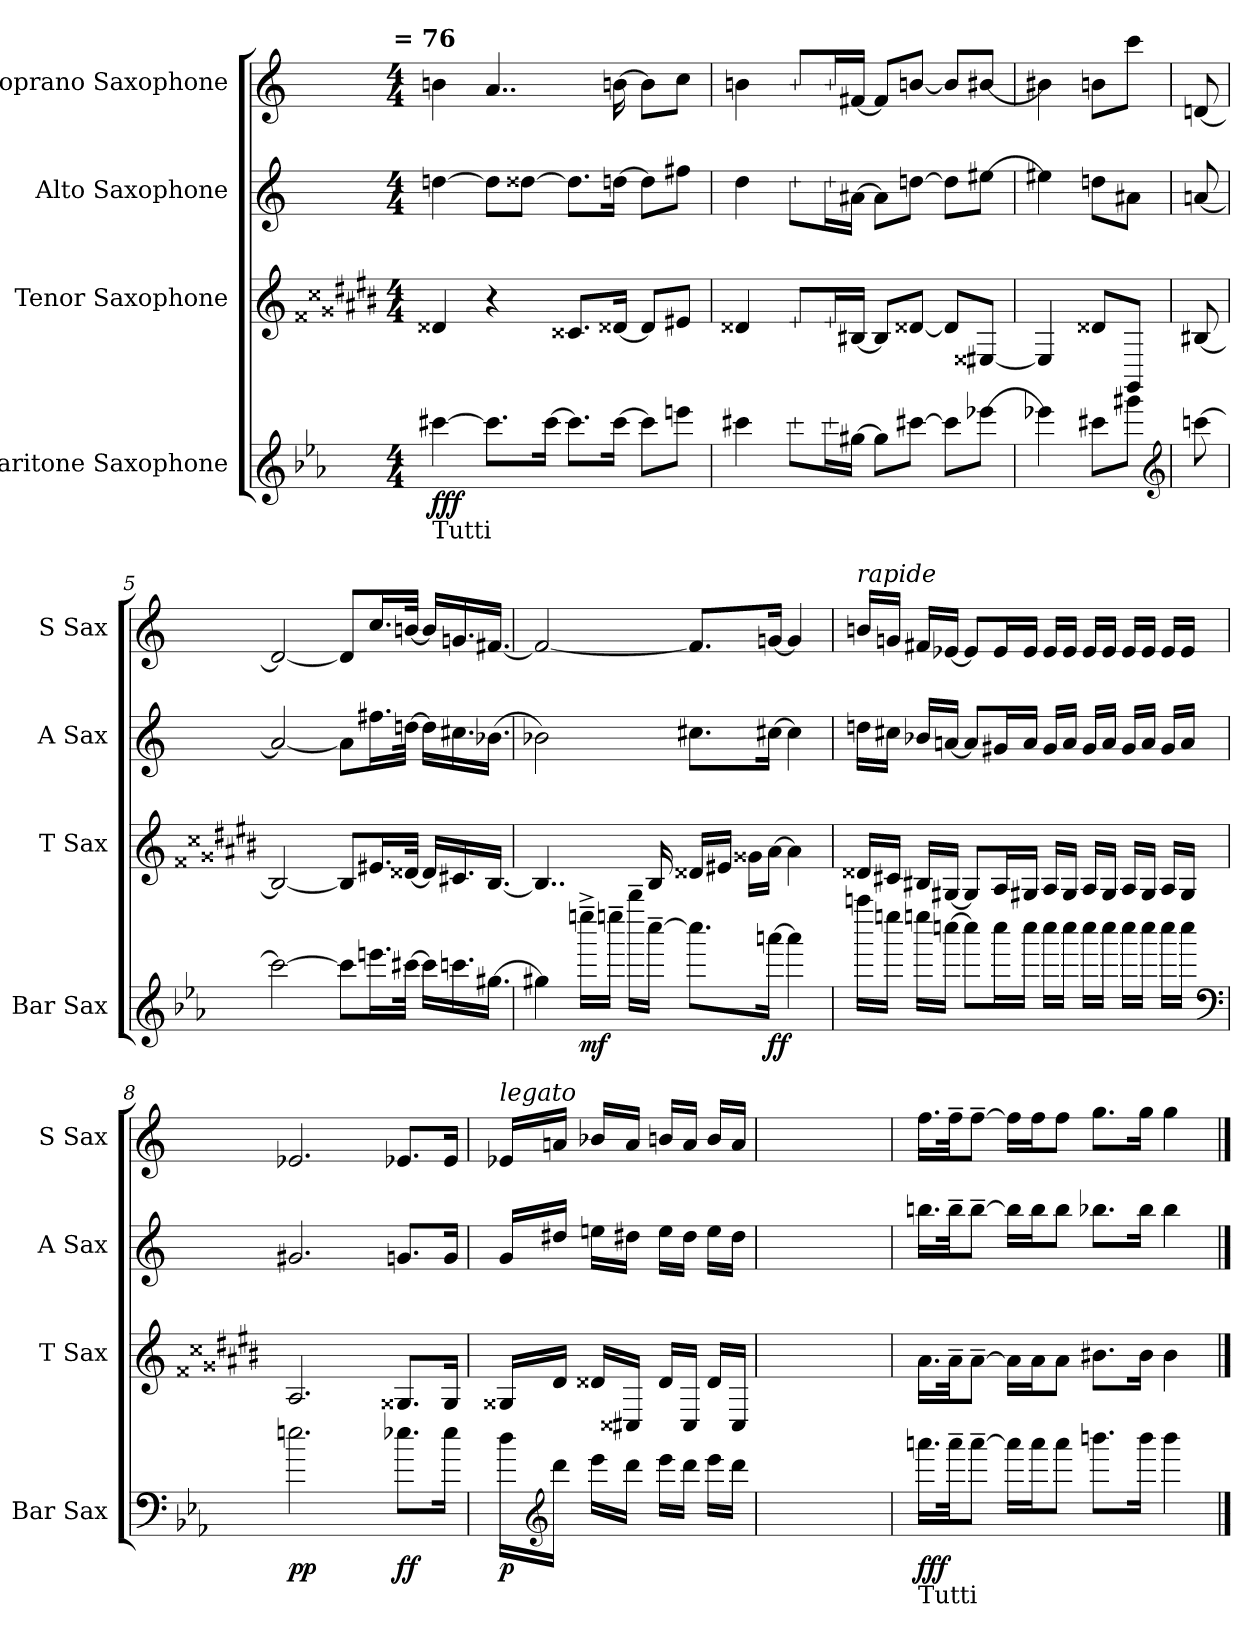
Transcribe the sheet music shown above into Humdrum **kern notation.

**kern	**dynam	**kern	**kern	**kern
*part4	*part4	*part3	*part2	*part1
*staff4	*staff4	*staff3	*staff2	*staff1
*I"Baritone Saxophone	*	*I"Tenor Saxophone	*I"Alto Saxophone	*I"Soprano Saxophone
*I'Bar Sax	*	*I'T Sax	*I'A Sax	*I'S Sax
*clefG2	*	*clefG2	*clefG2	*clefG2
*ITrd16c21	*	*ITrd9c14	*ITrd5c9	*ITrd1c2
*k[b-e-a-]	*	*k[f##c##g##d#a#e#b#]	*k[b-e-a-]	*k[b-e-]
!!LO:TX:omd:t= = 76
*M4/4	*	*M4/4	*M4/4	*M4/4
*MM76	*	*MM76	*MM76	*MM76
=1	=1	=1	=1	=1
!LO:TX:b:t=Tutti	!	!	!	!
!	!LO:DY:b	!	!	!
[4c#X\	fff	4D##X/	[4fn\	4an\
8.c#\L]	.	4r	8f\L]	4..g/
.	.	.	[8f##\J	.
[16c#\Jk	.	.	.	.
8.c#\L]	.	8.C##/L	8.f##\L]	.
[16c#\Jk	.	[16D##X/Jk	[16fn\Jk	[16an\
8c#\L]	.	8D##/L]	8f\L]	8a\L]
8en\J	.	8E#X/J	8an\J	8b-\J
=2	=2	=2	=2	=2
4c#X\	.	4D##X/	4f\	4an\
!LO:N:head=plus	!	!LO:N:head=plus	!LO:N:head=plus	!LO:N:head=plus
8c#\L	.	8E#/L	8f\L	8a/L
!LO:N:head=plus	!	!LO:N:head=plus	!LO:N:head=plus	!LO:N:head=plus
16c#\L	.	16E#/L	16f\L	16a/L
[16G#X\JJ	.	[16BB#X/JJ	[16c#X\JJ	[16en/JJ
8G#\L]	.	8BB#/L]	8c#\L]	8e/L]
[8c#X\J	.	[8D##X/J	[8fn\J	[8an/J
8c#\L]	.	8D##/L]	8f\L]	8a/L]
[8e-X\J	.	[8E###/J	[8g#X\J	[8a#X/J
=3	=3	=3	=3	=3
4e-X\]	.	4E###/]	4g#X\]	4a#X\]
8c#X\L	.	8D##X/L	8fn\L	8an\L
8g#X\J	.	8GG####/J	8c#X\J	8bb-\J
*clefG2	*	*	*	*
=4	=4	=4	=4	=4
[8cn\	.	[8BB#X/	[8cn/	[8cn/
!!LO:LB:g=z
=5	=5	=5	=5	=5
2c\_	.	2BB#/_	2c/_	2c/_
8c\L]	.	8BB#/L]	8c\L]	8c/L]
16.en\L	.	16.E#X/L	16.an\L	16.b-/L
[32c#X\JJk	.	[32D##X/JJk	[32fn\JJk	[32an/JJk
16c#\LL]	.	16D##/LL]	16f\LL]	16a/LL]
16.c\	.	16.C#X/	16.en\	16.fn/
[16.G#\JJ	.	[16.BB#/JJ	[16.d-X\JJ	[16.en/JJ
=6	=6	=6	=6	=6
4G#X\]	.	4..BB#/]	2d-X\]	2e/_
!	!LO:DY:b	!	!	!
16een~^\LL	mf	.	.	.
16een~\JJ	.	.	.	.
16bb-~\LL	.	.	.	.
[16cc~\JJ	.	16BB#/	.	.
8.cc\L]	.	16D##X/LL	8.en\L	8.e/L]
.	.	16E#X/JJ	.	.
.	.	16G##X\LL	.	.
!	!LO:DY:b	!	!	!
[16an\Jk	ff	[16A#\JJ	[16en\Jk	[16fn/Jk
4a\]	.	4A#\]	4e\]	4f/]
!!LO:PB:g=z
=7	=7	=7	=7	=7
!	!	!	!	!LO:TX:a:i:t=rapide
16aan\LL	.	16D##X/LL	16fn\LL	16an/LL
16een\JJ	.	16C#X/JJ	16en\JJ	16fn/JJ
16een\LL	.	16BB#X/LL	16d-X/LL	16en/LL
[16ccn\JJ	.	[16GG#X/JJ	[16cn/JJ	[16d-X/JJ
8cc\L]	.	8GG#/L]	8c/L]	8d-/L]
16cc\L	.	16AA#/L	16Bn/L	16d-/L
16cc\JJ	.	16GG#X/JJ	16c/JJ	16d-/JJ
16cc\LL	.	16AA#/LL	16B/LL	16d-/LL
16cc\JJ	.	16GG#/JJ	16c/JJ	16d-/JJ
16cc\LL	.	16AA#/LL	16B/LL	16d-/LL
16cc\JJ	.	16GG#/JJ	16c/JJ	16d-/JJ
16cc\LL	.	16AA#/LL	16B/LL	16d-/LL
16cc\JJ	.	16GG#/JJ	16c/JJ	16d-/JJ
16cc\LL	.	16AA#/LL	16B/LL	16d-/LL
16cc\JJ	.	16GG#/JJ	16c/JJ	16d-/JJ
*clefF4	*	*	*	*
=8	=8	=8	=8	=8
!	!LO:DY:b	!	!	!
2.En\	pp	2.AA#/	2.Bn/	2.d-X/
!	!LO:DY:b	!	!	!
8.E-X\L	ff	8.GG##X/L	8.B-X/L	8.d-X/L
16E-\Jk	.	16GG##/Jk	16B-/Jk	16d-/Jk
!!LO:LB:g=z
=9	=9	=9	=9	=9
!	!	!	!	!LO:TX:a:i:t=legato
!	!LO:DY:b	!	!	!
16D\LL	p	16GG##X/LL	16B-/LL	16d-X/LL
*clefG2	*	*	*	*
16d\JJ	.	16D#/JJ	16f#X/JJ	16gn/JJ
16e-\LL	.	16D##X/LL	16gn\LL	16a-X/LL
16d\JJ	.	16C###X/JJ	16f#X\JJ	16g/JJ
16e-\LL	.	16D##/LL	16g\LL	16an/LL
16d\JJ	.	16C###/JJ	16f#\JJ	16g/JJ
16e-\LL	.	16D##/LL	16g\LL	16a/LL
16d\JJ	.	16C###/JJ	16f#\JJ	16g/JJ
=10	=10	=10	=10	=10
1ryy	.	1ryy	1ryy	1ryy
=11	=11	=11	=11	=11
!LO:TX:b:t=Tutti	!	!	!	!
!	!LO:DY:b	!	!	!
16.an\LL	fff	16.A#\LL	16.ddn\LL	16.ee-\LL
32a~\Jk	.	32A#~\Jk	32dd~\Jk	32ee-~\Jk
[8a~\J	.	[8A#~\J	[8dd~\J	[8ee-~\J
16a\LL]	.	16A#\LL]	16dd\LL]	16ee-\LL]
16a\J	.	16A#\J	16dd\J	16ee-\J
8a\J	.	8A#\J	8dd\J	8ee-\J
8.bn\L	.	8.B#X\L	8.dd-X\L	8.ff\L
16b\Jk	.	16B#\Jk	16dd-\Jk	16ff\Jk
4b\	.	4B#\	4dd-\	4ff\
==	==	==	==	==
*-	*-	*-	*-	*-
